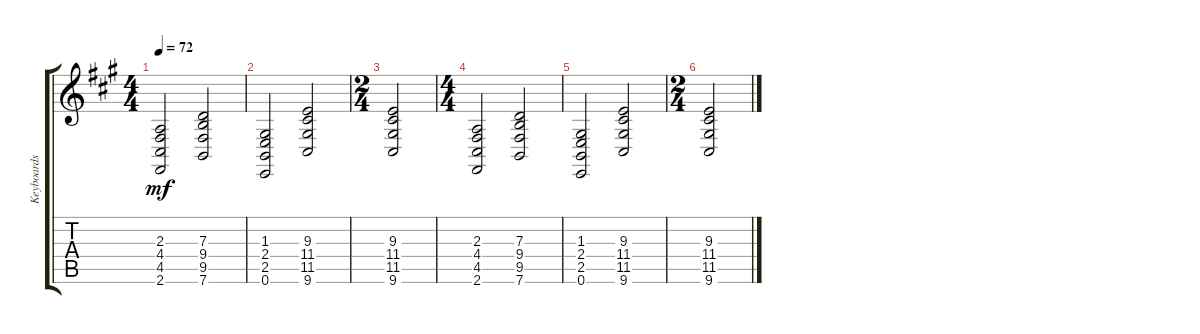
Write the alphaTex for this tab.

\track ("Keyboards (Christine McVie)" "Keyboards ") {instrument electricgrandpiano}
\staff {score tabs}
\tuning (E4 B3 G3 D3 A2 E2) {hide}
\ts (4 4)
\tempo 72
\clef g2
\ks f#minor
(2.3 4.4 4.5 2.6).2{dy mf} (7.3 9.4 9.5 7.6).2 |
(1.3 2.4 2.5 0.6).2 (9.3 11.4 11.5 9.6).2 |
\ts (2 4)
(9.3 11.4 11.5 9.6).2 |
\ts (4 4)
(2.3 4.4 4.5 2.6).2 (7.3 9.4 9.5 7.6).2 |
(1.3 2.4 2.5 0.6).2 (9.3 11.4 11.5 9.6).2 |
\ts (2 4)
(9.3 11.4 11.5 9.6).2
